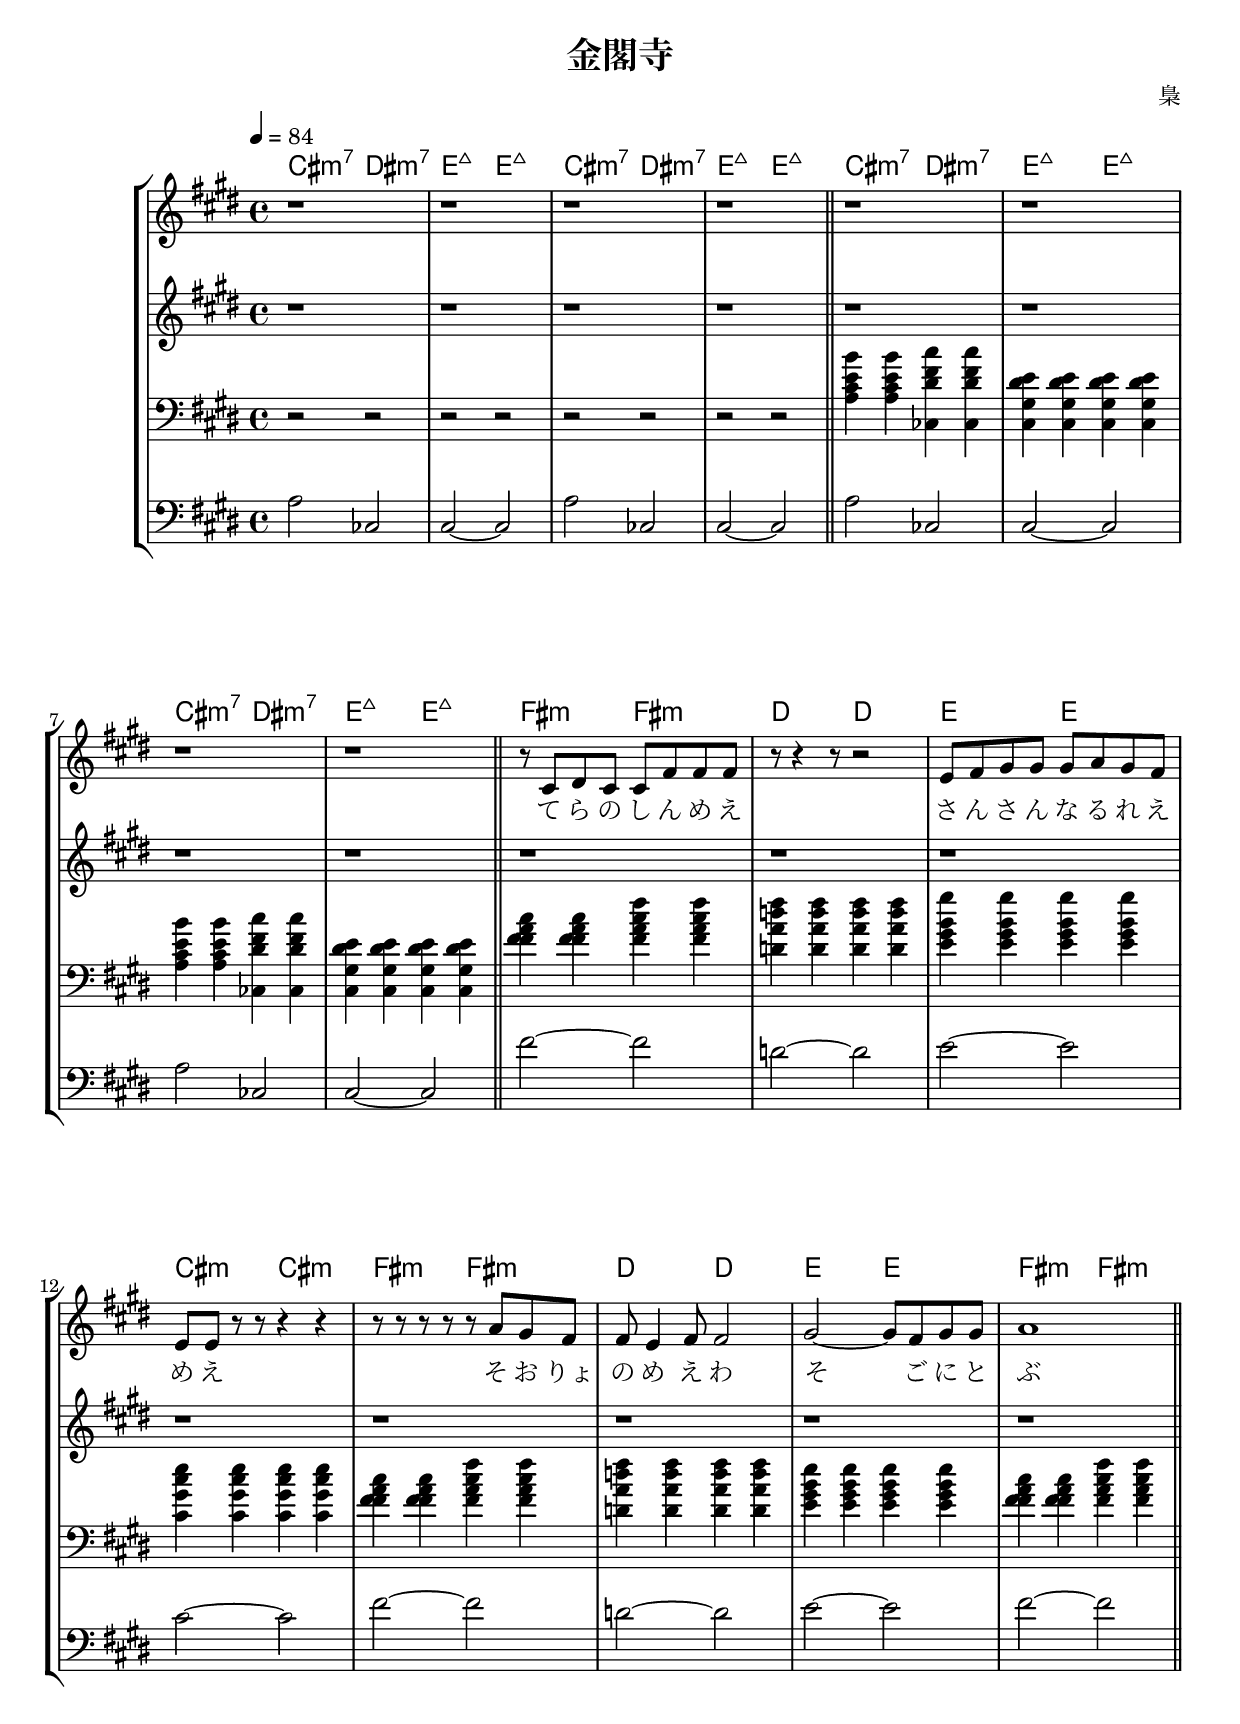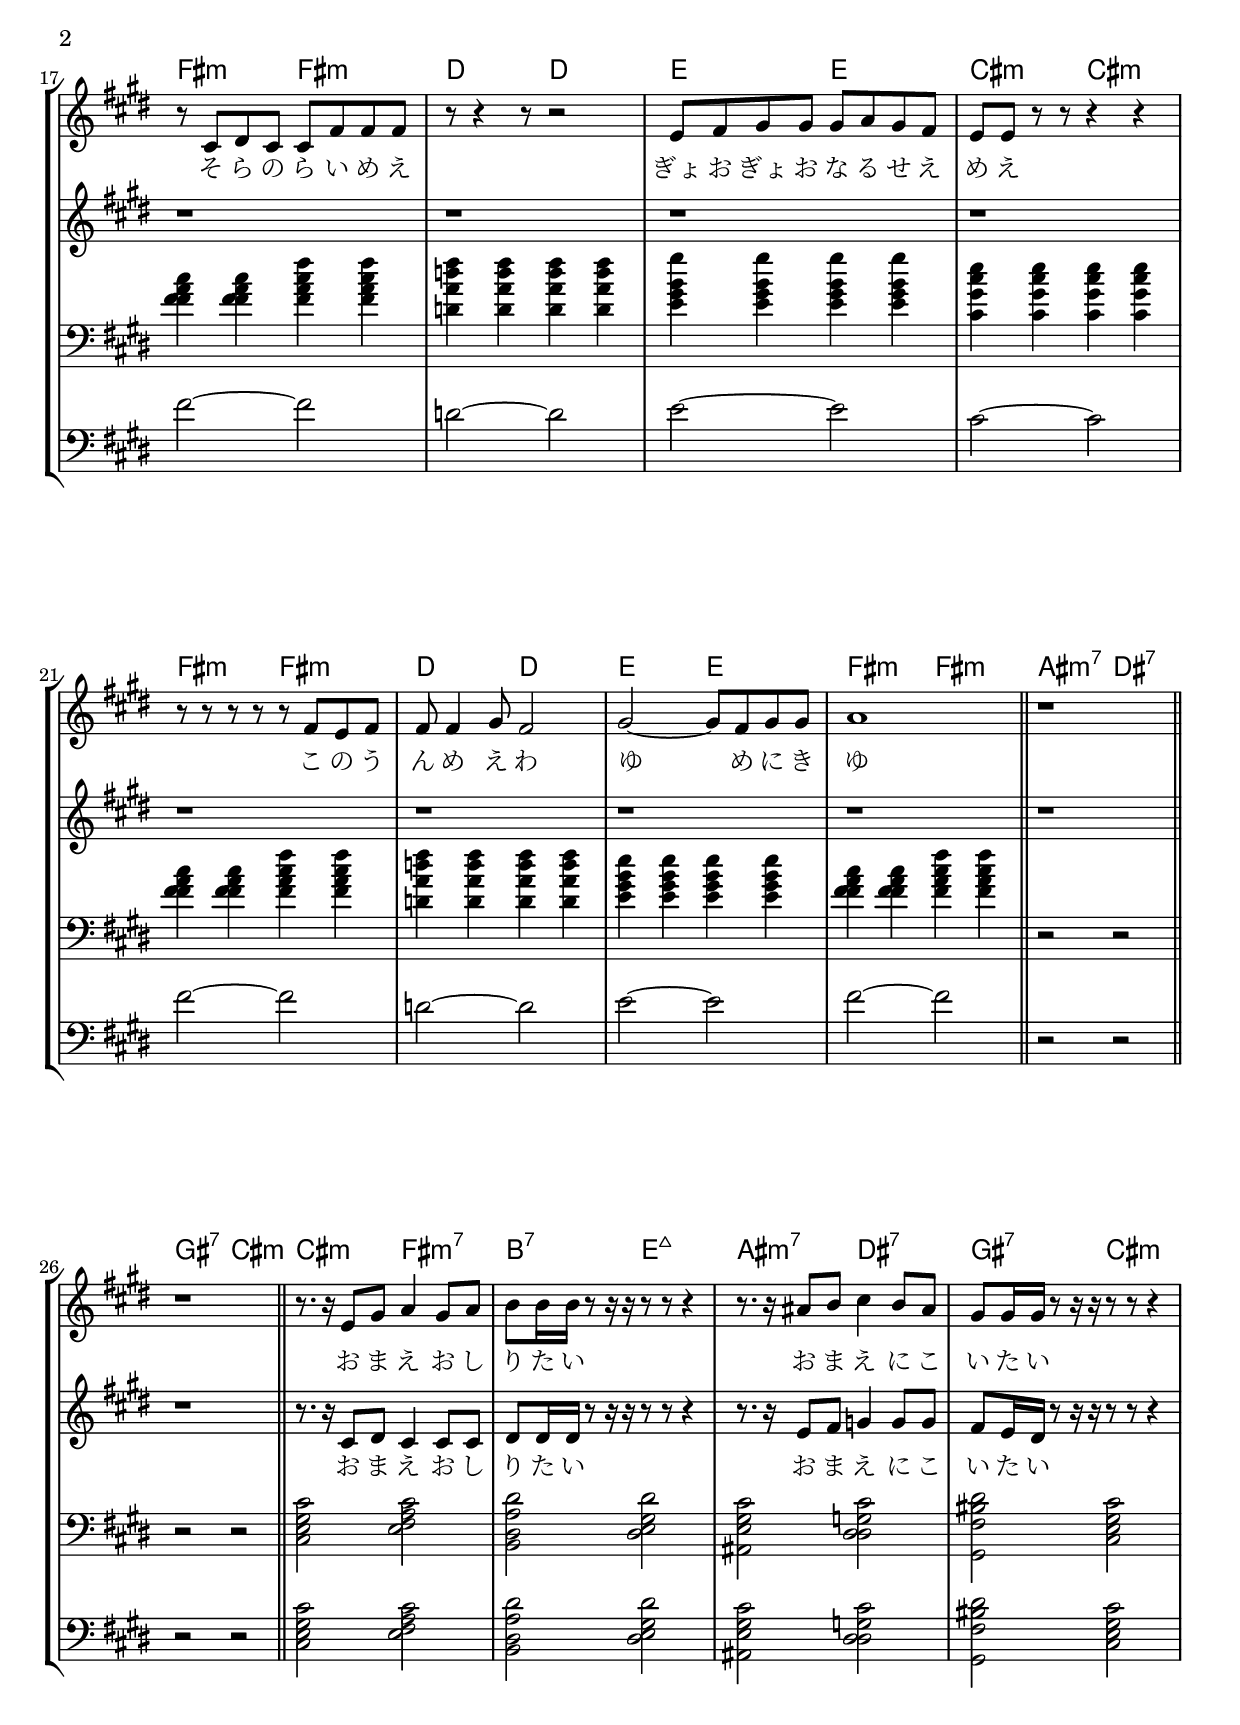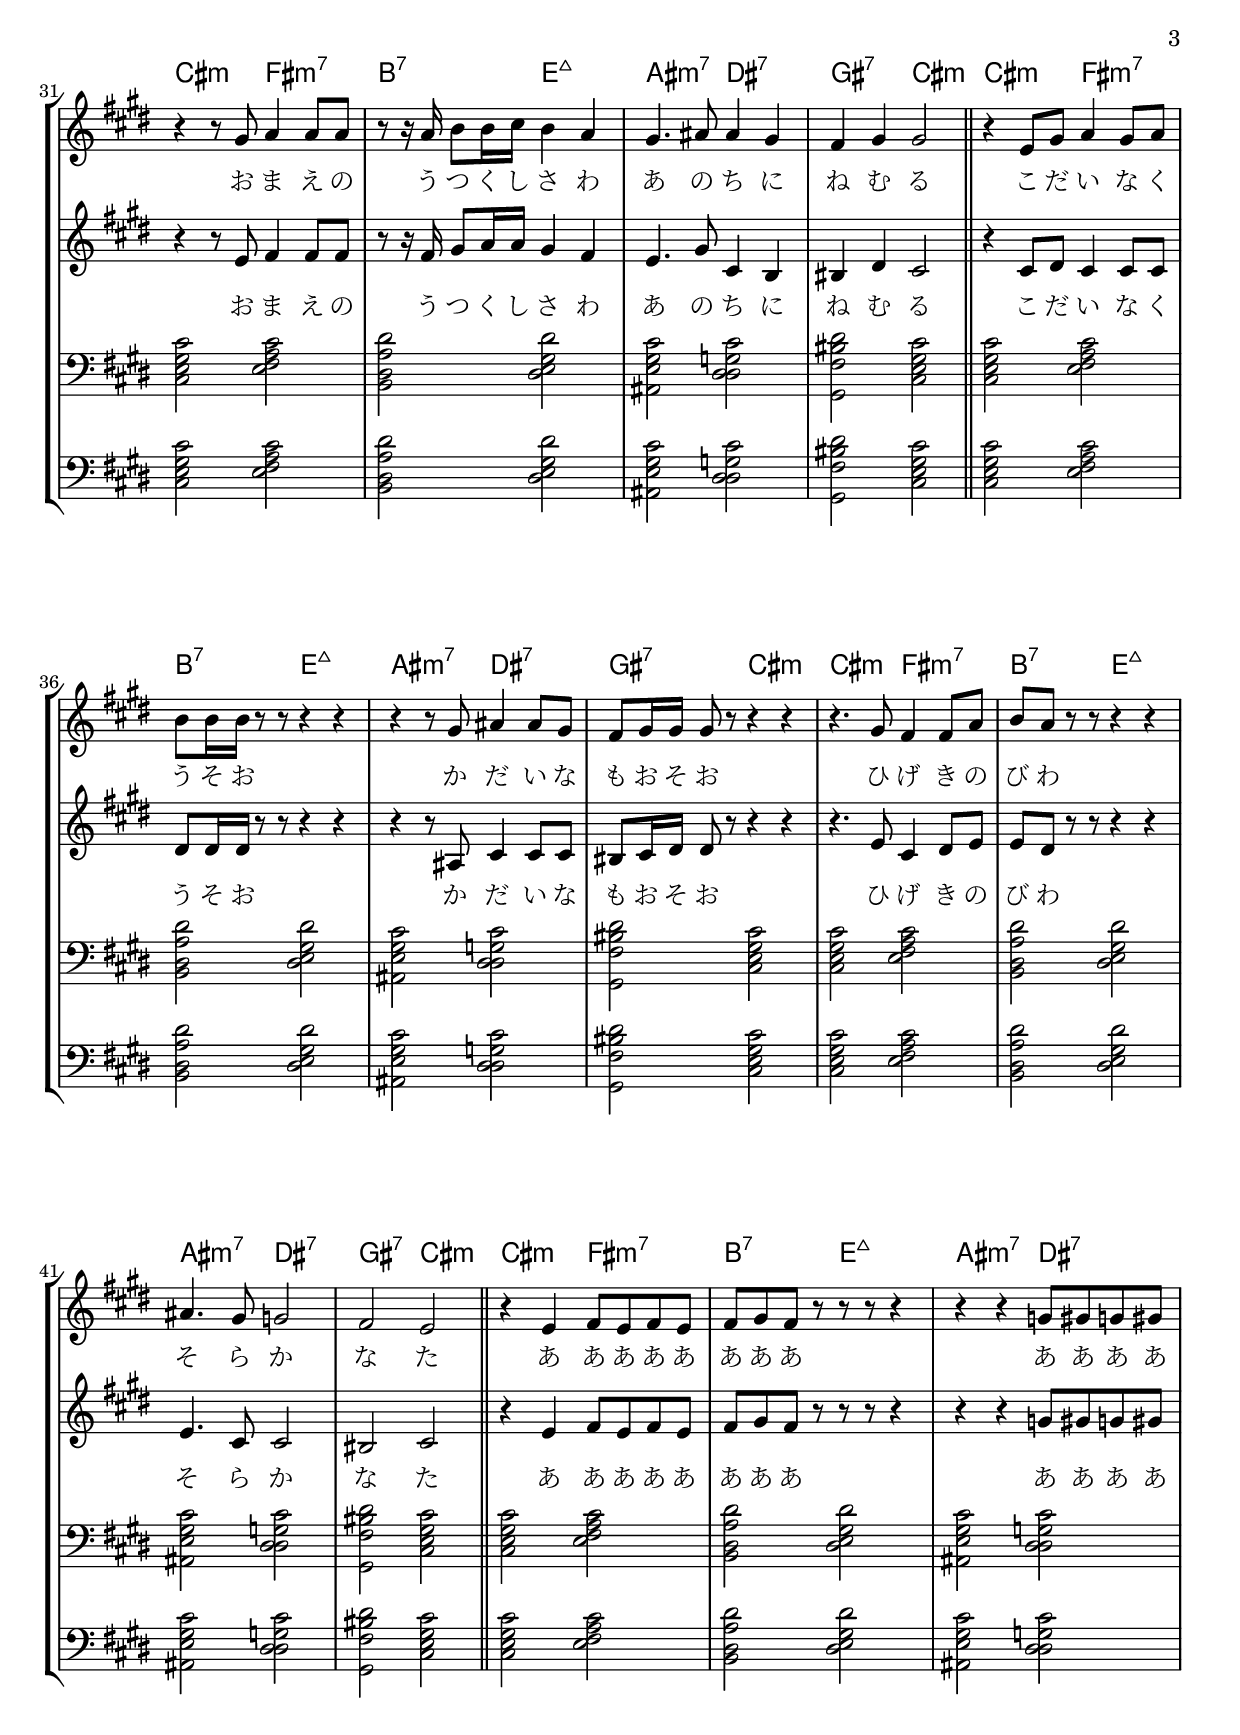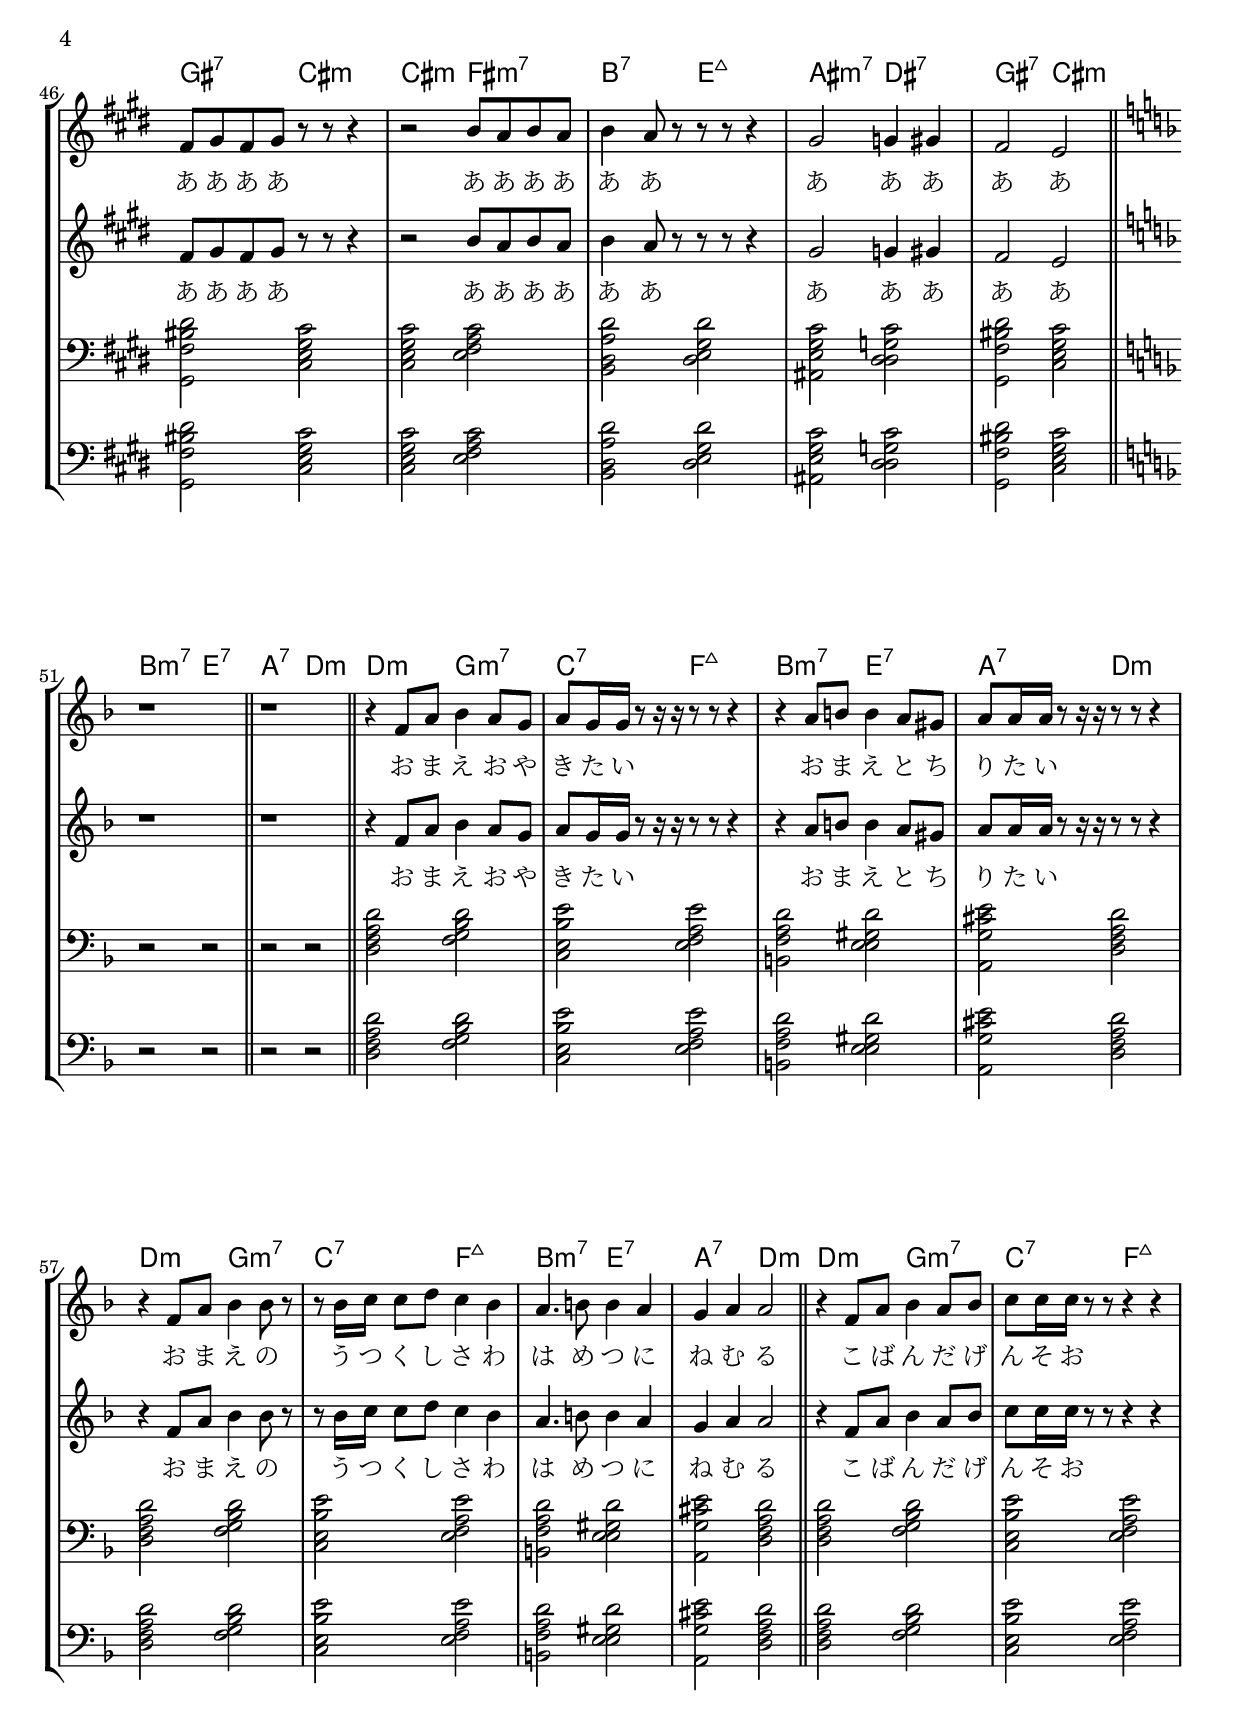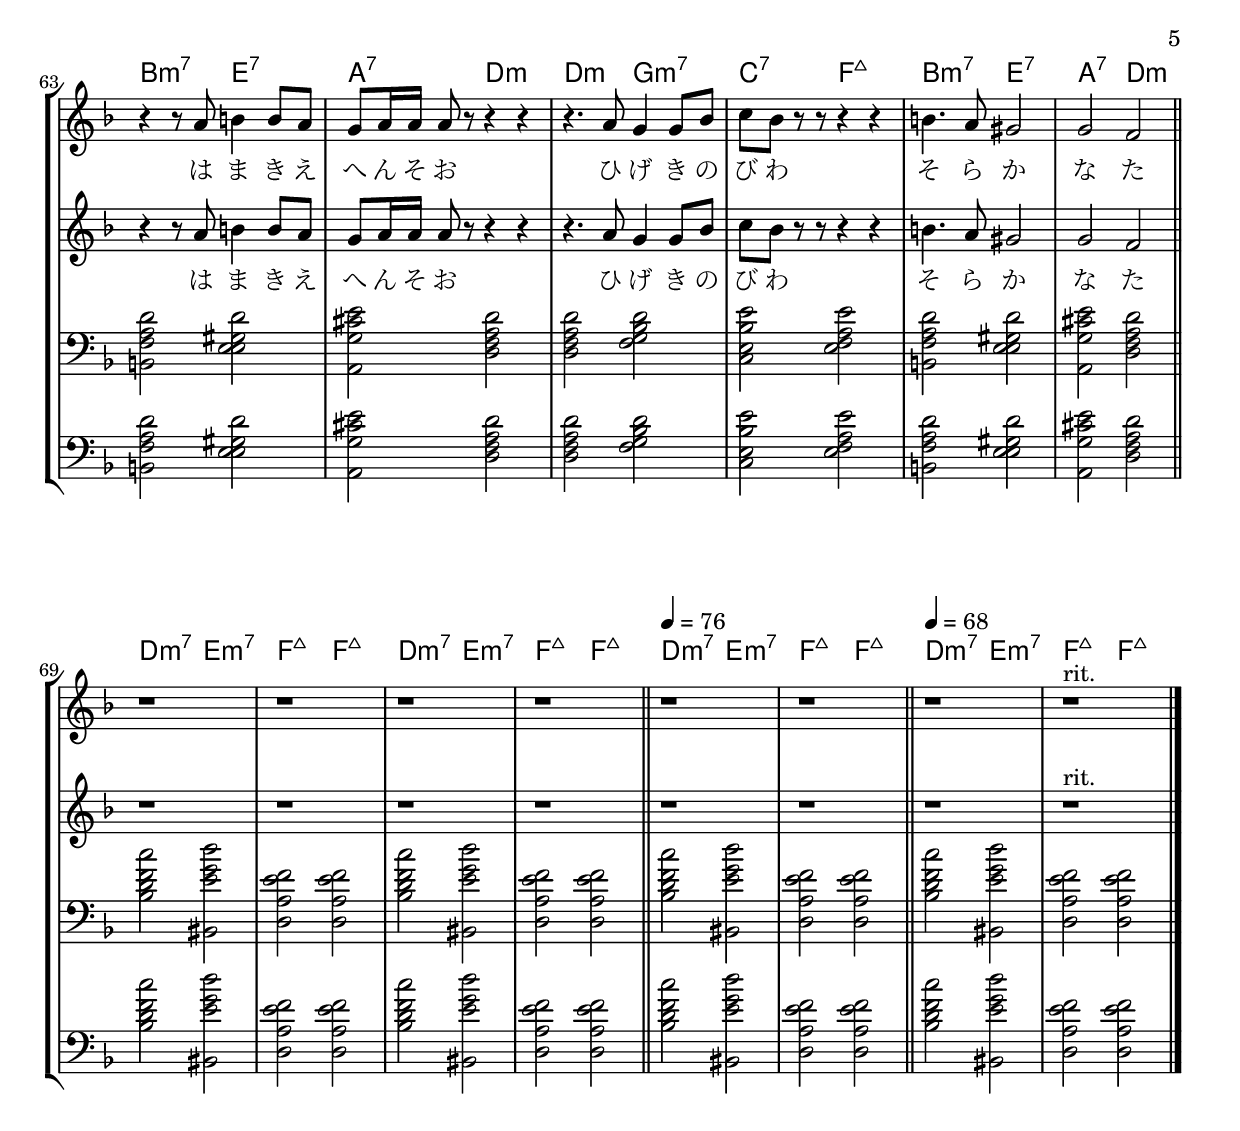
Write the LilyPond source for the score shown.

\version "2.12.1"

\header {
	title = \markup {金閣寺}
	composer = \markup \center-column {梟}
}

harmony = \chordmode {
	cis2:min7 dis:m7 e:maj7 e:maj7 cis:min7 dis:m7 e:maj7 e:maj7 

	cis:min7 dis:m7 e:maj7 e:maj7 cis:min7 dis:m7 e:maj7 e:maj7 

	fis:m fis:m d d e e cis:m cis:m fis:m fis:m d d e e fis:m fis:m 

	fis:m fis:m d d e e cis:m cis:m fis:m fis:m d d e e fis:m fis:m 

	ais:m7 dis:7 

	gis:7 cis:m 

	cis:m fis:min7 b:7 e:maj7 ais:m7 dis:7 gis:7 cis:m cis:m fis:min7 b:7 e:maj7 ais:m7 dis:7 gis:7 cis:m 

	cis:m fis:min7 b:7 e:maj7 ais:m7 dis:7 gis:7 cis:m cis:m fis:min7 b:7 e:maj7 ais:m7 dis:7 gis:7 cis:m 

	cis:m fis:min7 b:7 e:maj7 ais:m7 dis:7 gis:7 cis:m cis:m fis:min7 b:7 e:maj7 ais:m7 dis:7 gis:7 cis:m 

	b:m7 e:7 

	a:7 d:m 

	d:m g:min7 c:7 f:maj7 b:m7 e:7 a:7 d:m d:m g:min7 c:7 f:maj7 b:m7 e:7 a:7 d:m 

	d:m g:min7 c:7 f:maj7 b:m7 e:7 a:7 d:m d:m g:min7 c:7 f:maj7 b:m7 e:7 a:7 d:m 

	d:min7 e:m7 f:maj7 f:maj7 d:min7 e:m7 f:maj7 f:maj7 

	d:min7 e:m7 f:maj7 f:maj7 

	d:min7 e:m7 f:maj7 f:maj7 
}

melody = {
	\key e \major
	\tempo 4 = 84
	r1 | r1 | r1 | r1   
	r1 | r1 | r1 | r1   
	\set Staff.midiInstrument = #"mmi0.48"
	r8  cis'8  dis'8  cis'8  cis'8  fis'8  fis'8  fis'8 
	r8  r4  r8  r2 
	e'8  fis'8  gis'8  gis'8  gis'8  a'8  gis'8  fis'8 
	e'8  e'8  r8  r8  r4  r4 
	r8  r8  r8  r8  r8  a'8  gis'8  fis'8 
	fis'8  e'4  fis'8  fis'2 
	gis'2~gis'8  fis'8  gis'8  gis'8 
	a'1
	\set Staff.midiInstrument = #"mmi0.48"
	r8  cis'8  dis'8  cis'8  cis'8  fis'8  fis'8  fis'8 
	r8  r4  r8  r2 
	e'8  fis'8  gis'8  gis'8  gis'8  a'8  gis'8  fis'8 
	e'8  e'8  r8  r8  r4  r4 
	r8  r8  r8  r8  r8  fis'8  e'8  fis'8 
	fis'8  fis'4  gis'8  fis'2 
	gis'2~gis'8  fis'8  gis'8  gis'8 
	a'1
	r1   
	r1   
	\set Staff.midiInstrument = #"mmi0.48"
	r8.  r16  e'8  gis'8  a'4  gis'8  a'8 
	b'8  b'16  b'16  r8  r16  r16  r8  r8  r4 
	r8.  r16  ais'8  b'8  cis''4  b'8  ais'8 
	gis'8  gis'16  gis'16  r8  r16  r16  r8  r8  r4 
	r4  r8  gis'8  a'4  a'8  a'8 
	r8  r16  a'16  b'8  b'16  cis''16  b'4  a'4 
	gis'4.  ais'8  ais'4  gis'4 
	fis'4  gis'4  gis'2
	\set Staff.midiInstrument = #"mmi0.48"
	r4  e'8  gis'8  a'4  gis'8  a'8 
	b'8  b'16  b'16  r8  r8  r4  r4 
	r4  r8  gis'8  ais'4  ais'8  gis'8 
	fis'8  gis'16  gis'16  gis'8  r8  r4  r4 
	r4.  gis'8  fis'4  fis'8  a'8 
	b'8  a'8  r8  r8  r4  r4 
	ais'4.  gis'8  g'2 
	fis'2  e'2
	\set Staff.midiInstrument = #"Violin"
	r4  e'4  fis'8  e'8  fis'8  e'8 
	fis'8  gis'8  fis'8  r8  r8  r8  r4 
	r4  r4  g'8  gis'8  g'8  gis'8 
	fis'8  gis'8  fis'8  gis'8  r8  r8  r4 
	r2  b'8  a'8  b'8  a'8 
	b'4  a'8  r8  r8  r8  r4 
	gis'2  g'4  gis'4 
	fis'2  e'2
	\key f \major
	r1   
	r1   
	\set Staff.midiInstrument = #"mmi0.48"
	r4  f'8  a'8  bes'4  a'8  g'8 
	a'8  g'16  g'16  r8  r16  r16  r8  r8  r4 
	r4  a'8  b'8  b'4  a'8  gis'8 
	a'8  a'16  a'16  r8  r16  r16  r8  r8  r4 
	r4  f'8  a'8  bes'4  bes'8  r8 
	r8  bes'16  c''16  c''8  d''8  c''4  bes'4 
	a'4.  b'8  b'4  a'4 
	g'4  a'4  a'2
	\set Staff.midiInstrument = #"mmi0.48"
	r4  f'8  a'8  bes'4  a'8  bes'8 
	c''8  c''16  c''16  r8  r8  r4  r4 
	r4  r8  a'8  b'4  b'8  a'8 
	g'8  a'16  a'16  a'8  r8  r4  r4 
	r4.  a'8  g'4  g'8  bes'8 
	c''8  bes'8  r8  r8  r4  r4 
	b'4.  a'8  gis'2 
	g'2  f'2
	r1 | r1 | r1 | r1   
	\tempo 4 = 76
	r1 | r1   
	\tempo 4 = 68
	r1 | r1^"rit." \bar "|."
}

words = \lyricmode {
	
	
	て  ら  の  し  ん  め  え  さ  ん  さ  ん  な  る  れ  え  め  え  そ  お  りょ  の  め  え  わ  そ  ご  に  と  ぶ  
	そ  ら  の  ら  い  め  え  ぎょ  お  ぎょ  お  な  る  せ  え  め  え  こ  の  う  ん  め  え  わ  ゆ  め  に  き  ゆ  
	
	
	お  ま  え  お  し  り  た  い  お  ま  え  に  こ  い  た  い  お  ま  え  の  う  つ  く  し  さ  わ  あ  の  ち  に  ね  む  る  
	こ  だ  い  な  く  う  そ  お  か  だ  い  な  も  お  そ  お  ひ  げ  き  の  び  わ  そ  ら  か  な  た  
	あ  あ  あ  あ  あ  あ  あ  あ  あ  あ  あ  あ  あ  あ  あ  あ  あ  あ  あ  あ  あ  あ  あ  あ  あ  あ  あ  
	
	
	お  ま  え  お  や  き  た  い  お  ま  え  と  ち  り  た  い  お  ま  え  の  う  つ  く  し  さ  わ  は  め  つ  に  ね  む  る  
	こ  ば  ん  だ  げ  ん  そ  お  は  ま  き  え  へ  ん  そ  お  ひ  げ  き  の  び  わ  そ  ら  か  な  た  
	
	
	
}

secondmelody = {
	\key e \major
	\tempo 4 = 84
	r1 | r1 | r1 | r1   
	r1 | r1 | r1 | r1   
	r1 | r1 | r1 | r1 | r1 | r1 | r1 | r1   
	r1 | r1 | r1 | r1 | r1 | r1 | r1 | r1   
	r1   
	r1   
	\set Staff.midiInstrument = #"mmi0.42"
	r8.  r16  cis'8  dis'8  cis'4  cis'8  cis'8 
	dis'8  dis'16  dis'16  r8  r16  r16  r8  r8  r4 
	r8.  r16  e'8  fis'8  g'4  g'8  g'8 
	fis'8  e'16  dis'16  r8  r16  r16  r8  r8  r4 
	r4  r8  e'8  fis'4  fis'8  fis'8 
	r8  r16  fis'16  gis'8  a'16  a'16  gis'4  fis'4 
	e'4.  gis'8  cis'4  b4 
	bis4  dis'4  cis'2
	\set Staff.midiInstrument = #"mmi0.42"
	r4  cis'8  dis'8  cis'4  cis'8  cis'8 
	dis'8  dis'16  dis'16  r8  r8  r4  r4 
	r4  r8  ais8  cis'4  cis'8  cis'8 
	bis8  cis'16  dis'16  dis'8  r8  r4  r4 
	r4.  e'8  cis'4  dis'8  e'8 
	e'8  dis'8  r8  r8  r4  r4 
	e'4.  cis'8  cis'2 
	bis2  cis'2
	\set Staff.midiInstrument = #"Violin"
	r4  e'4  fis'8  e'8  fis'8  e'8 
	fis'8  gis'8  fis'8  r8  r8  r8  r4 
	r4  r4  g'8  gis'8  g'8  gis'8 
	fis'8  gis'8  fis'8  gis'8  r8  r8  r4 
	r2  b'8  a'8  b'8  a'8 
	b'4  a'8  r8  r8  r8  r4 
	gis'2  g'4  gis'4 
	fis'2  e'2
	\key f \major
	r1   
	r1   
	\set Staff.midiInstrument = #"mmi0.42"
	r4  f'8  a'8  bes'4  a'8  g'8 
	a'8  g'16  g'16  r8  r16  r16  r8  r8  r4 
	r4  a'8  b'8  b'4  a'8  gis'8 
	a'8  a'16  a'16  r8  r16  r16  r8  r8  r4 
	r4  f'8  a'8  bes'4  bes'8  r8 
	r8  bes'16  c''16  c''8  d''8  c''4  bes'4 
	a'4.  b'8  b'4  a'4 
	g'4  a'4  a'2
	\set Staff.midiInstrument = #"mmi0.42"
	r4  f'8  a'8  bes'4  a'8  bes'8 
	c''8  c''16  c''16  r8  r8  r4  r4 
	r4  r8  a'8  b'4  b'8  a'8 
	g'8  a'16  a'16  a'8  r8  r4  r4 
	r4.  a'8  g'4  g'8  bes'8 
	c''8  bes'8  r8  r8  r4  r4 
	b'4.  a'8  gis'2 
	g'2  f'2
	r1 | r1 | r1 | r1   
	\tempo 4 = 76
	r1 | r1   
	\tempo 4 = 68
	r1 | r1^"rit." \bar "|."
}

secondwords = \lyricmode {
	
	
	
	
	
	
	お  ま  え  お  し  り  た  い  お  ま  え  に  こ  い  た  い  お  ま  え  の  う  つ  く  し  さ  わ  あ  の  ち  に  ね  む  る  
	こ  だ  い  な  く  う  そ  お  か  だ  い  な  も  お  そ  お  ひ  げ  き  の  び  わ  そ  ら  か  な  た  
	あ  あ  あ  あ  あ  あ  あ  あ  あ  あ  あ  あ  あ  あ  あ  あ  あ  あ  あ  あ  あ  あ  あ  あ  あ  あ  あ  
	
	
	お  ま  え  お  や  き  た  い  お  ま  え  と  ち  り  た  い  お  ま  え  の  う  つ  く  し  さ  わ  は  め  つ  に  ね  む  る  
	こ  ば  ん  だ  げ  ん  そ  お  は  ま  き  え  へ  ん  そ  お  ひ  げ  き  の  び  わ  そ  ら  か  な  た  
	
	
	
}

tempochange = {
	\tempo 4 = 84
	r1 | r1 | r1 | r1 \bar "||"
	\tempo 4 = 84
	r1 | r1 | r1 | r1 \bar "||"
	\tempo 4 = 84
	r1 | r1 | r1 | r1 | r1 | r1 | r1 | r1 \bar "||"
	\tempo 4 = 84
	r1 | r1 | r1 | r1 | r1 | r1 | r1 | r1 \bar "||"
	\tempo 4 = 84
	r1 \bar "||"
	\tempo 4 = 84
	r1 \bar "||"
	\tempo 4 = 84
	r1 | r1 | r1 | r1 | r1 | r1 | r1 | r1 \bar "||"
	\tempo 4 = 84
	r1 | r1 | r1 | r1 | r1 | r1 | r1 | r1 \bar "||"
	\tempo 4 = 84
	r1 | r1 | r1 | r1 | r1 | r1 | r1 | r1 \bar "||"
	\tempo 4 = 84
	r1 \bar "||"
	\tempo 4 = 84
	r1 \bar "||"
	\tempo 4 = 84
	r1 | r1 | r1 | r1 | r1 | r1 | r1 | r1 \bar "||"
	\tempo 4 = 84
	r1 | r1 | r1 | r1 | r1 | r1 | r1 | r1 \bar "||"
	\tempo 4 = 84
	r1 | r1 | r1 | r1 \bar "||"
	\tempo 4 = 76
	r1 | r1 \bar "||"
	\tempo 4 = 68
	r1 | \tempo 4 = 51 r2 \tempo 4 = 45 r2 \bar "|."
}

mainacc = {
	\clef bass
	\set Staff.midiInstrument = #"Acoustic grand"
	\key e \major
	\tempo 4 = 84
	r2
	r2
	r2
	r2
	r2
	r2
	r2
	r2
	\bar "||"

	\set Staff.midiInstrument = #"Shamisen"
	<a cis' e' b'>4 <a cis' e' b'>4
	<ces dis' fis' cis''>4 <ces dis' fis' cis''>4
	<cis gis dis' e'>4 <cis gis dis' e'>4
	<cis gis dis' e'>4 <cis gis dis' e'>4
	<a cis' e' b'>4 <a cis' e' b'>4
	<ces dis' fis' cis''>4 <ces dis' fis' cis''>4
	<cis gis dis' e'>4 <cis gis dis' e'>4
	<cis gis dis' e'>4 <cis gis dis' e'>4
	\bar "||"

	\set Staff.midiInstrument = #"Shamisen"
	<fis' fis' a' cis''>4 <fis' fis' a' cis''>4
	<fis' a' cis'' fis''>4 <fis' a' cis'' fis''>4
	<d' a' d'' fis''>4 <d' a' d'' fis''>4
	<d' a' d'' fis''>4 <d' a' d'' fis''>4
	<e' gis' b' gis''>4 <e' gis' b' gis''>4
	<e' gis' b' gis''>4 <e' gis' b' gis''>4
	<cis' gis' cis'' e''>4 <cis' gis' cis'' e''>4
	<cis' gis' cis'' e''>4 <cis' gis' cis'' e''>4
	<fis' fis' a' cis''>4 <fis' fis' a' cis''>4
	<fis' a' cis'' fis''>4 <fis' a' cis'' fis''>4
	<d' a' d'' fis''>4 <d' a' d'' fis''>4
	<d' a' d'' fis''>4 <d' a' d'' fis''>4
	<e' gis' b' e''>4 <e' gis' b' e''>4
	<e' gis' b' e''>4 <e' gis' b' e''>4
	<fis' fis' a' cis''>4 <fis' fis' a' cis''>4
	<fis' a' cis'' fis''>4 <fis' a' cis'' fis''>4
	\bar "||"

	\set Staff.midiInstrument = #"Shamisen"
	<fis' fis' a' cis''>4 <fis' fis' a' cis''>4
	<fis' a' cis'' fis''>4 <fis' a' cis'' fis''>4
	<d' a' d'' fis''>4 <d' a' d'' fis''>4
	<d' a' d'' fis''>4 <d' a' d'' fis''>4
	<e' gis' b' gis''>4 <e' gis' b' gis''>4
	<e' gis' b' gis''>4 <e' gis' b' gis''>4
	<cis' gis' cis'' e''>4 <cis' gis' cis'' e''>4
	<cis' gis' cis'' e''>4 <cis' gis' cis'' e''>4
	<fis' fis' a' cis''>4 <fis' fis' a' cis''>4
	<fis' a' cis'' fis''>4 <fis' a' cis'' fis''>4
	<d' a' d'' fis''>4 <d' a' d'' fis''>4
	<d' a' d'' fis''>4 <d' a' d'' fis''>4
	<e' gis' b' e''>4 <e' gis' b' e''>4
	<e' gis' b' e''>4 <e' gis' b' e''>4
	<fis' fis' a' cis''>4 <fis' fis' a' cis''>4
	<fis' a' cis'' fis''>4 <fis' a' cis'' fis''>4
	\bar "||"

	\set Staff.midiInstrument = #"Acoustic grand"
	r2
	r2
	\bar "||"

	\set Staff.midiInstrument = #"Acoustic grand"
	r2
	r2
	\bar "||"

	\set Staff.midiInstrument = #"String Ensemble 1"
	<cis e gis cis'>2
	<fis e a cis'>2
	<b, dis a dis'>2
	<e dis gis dis'>2
	<ais, e gis cis'>2
	<dis dis g cis'>2
	<gis, fis bis dis'>2
	<cis e gis cis'>2
	<cis e gis cis'>2
	<fis e a cis'>2
	<b, dis a dis'>2
	<e dis gis dis'>2
	<ais, e gis cis'>2
	<dis dis g cis'>2
	<gis, fis bis dis'>2
	<cis e gis cis'>2
	\bar "||"

	\set Staff.midiInstrument = #"String Ensemble 1"
	<cis e gis cis'>2
	<fis e a cis'>2
	<b, dis a dis'>2
	<e dis gis dis'>2
	<ais, e gis cis'>2
	<dis dis g cis'>2
	<gis, fis bis dis'>2
	<cis e gis cis'>2
	<cis e gis cis'>2
	<fis e a cis'>2
	<b, dis a dis'>2
	<e dis gis dis'>2
	<ais, e gis cis'>2
	<dis dis g cis'>2
	<gis, fis bis dis'>2
	<cis e gis cis'>2
	\bar "||"

	\set Staff.midiInstrument = #"String Ensemble 1"
	<cis e gis cis'>2
	<fis e a cis'>2
	<b, dis a dis'>2
	<e dis gis dis'>2
	<ais, e gis cis'>2
	<dis dis g cis'>2
	<gis, fis bis dis'>2
	<cis e gis cis'>2
	<cis e gis cis'>2
	<fis e a cis'>2
	<b, dis a dis'>2
	<e dis gis dis'>2
	<ais, e gis cis'>2
	<dis dis g cis'>2
	<gis, fis bis dis'>2
	<cis e gis cis'>2
	\bar "||"

	\set Staff.midiInstrument = #"Acoustic grand"
	\key f \major
	r2
	r2
	\bar "||"

	\set Staff.midiInstrument = #"Acoustic grand"
	r2
	r2
	\bar "||"

	\set Staff.midiInstrument = #"FX 2 (soundtrack)"
	<d f a d'>2
	<g f bes d'>2
	<c e bes e'>2
	<f e a e'>2
	<b, f a d'>2
	<e e gis d'>2
	<a, g cis' e'>2
	<d f a d'>2
	<d f a d'>2
	<g f bes d'>2
	<c e bes e'>2
	<f e a e'>2
	<b, f a d'>2
	<e e gis d'>2
	<a, g cis' e'>2
	<d f a d'>2
	\bar "||"

	\set Staff.midiInstrument = #"FX 2 (soundtrack)"
	<d f a d'>2
	<g f bes d'>2
	<c e bes e'>2
	<f e a e'>2
	<b, f a d'>2
	<e e gis d'>2
	<a, g cis' e'>2
	<d f a d'>2
	<d f a d'>2
	<g f bes d'>2
	<c e bes e'>2
	<f e a e'>2
	<b, f a d'>2
	<e e gis d'>2
	<a, g cis' e'>2
	<d f a d'>2
	\bar "||"

	\set Staff.midiInstrument = #"FX 5 (brightness)"
	<bes d' f' c''>2
	<bis, e' g' d''>2
	<d a e' f'>2
	<d a e' f'>2
	<bes d' f' c''>2
	<bis, e' g' d''>2
	<d a e' f'>2
	<d a e' f'>2
	\bar "||"

	\set Staff.midiInstrument = #"FX 5 (brightness)"
	\tempo 4 = 76
	<bes d' f' c''>2
	<bis, e' g' d''>2
	<d a e' f'>2
	<d a e' f'>2
	\bar "||"

	\set Staff.midiInstrument = #"FX 5 (brightness)"
	\tempo 4 = 68
	<bes d' f' c''>2
	<bis, e' g' d''>2
	<d a e' f'>2
	<d a e' f'>2
	\bar "|."
}

subacc = {
	\clef bass
	\set Staff.midiInstrument = #"Viola"
	\key e \major
	\tempo 4 = 84
	a2
	~ces2
	cis2
	~cis2
	a2
	~ces2
	cis2
	~cis2
	\bar "||"

	\set Staff.midiInstrument = #"Viola"
	a2
	~ces2
	cis2
	~cis2
	a2
	~ces2
	cis2
	~cis2
	\bar "||"

	\set Staff.midiInstrument = #"Viola"
	fis'2
	~fis'2
	d'2
	~d'2
	e'2
	~e'2
	cis'2
	~cis'2
	fis'2
	~fis'2
	d'2
	~d'2
	e'2
	~e'2
	fis'2
	~fis'2
	\bar "||"

	\set Staff.midiInstrument = #"Viola"
	fis'2
	~fis'2
	d'2
	~d'2
	e'2
	~e'2
	cis'2
	~cis'2
	fis'2
	~fis'2
	d'2
	~d'2
	e'2
	~e'2
	fis'2
	~fis'2
	\bar "||"

	\set Staff.midiInstrument = #"Acoustic grand"
	r2
	r2
	\bar "||"

	\set Staff.midiInstrument = #"Acoustic grand"
	r2
	r2
	\bar "||"

	\set Staff.midiInstrument = #"Pad 6 (metallic)"
	<cis e gis cis'>2
	<fis e a cis'>2
	<b, dis a dis'>2
	<e dis gis dis'>2
	<ais, e gis cis'>2
	<dis dis g cis'>2
	<gis, fis bis dis'>2
	<cis e gis cis'>2
	<cis e gis cis'>2
	<fis e a cis'>2
	<b, dis a dis'>2
	<e dis gis dis'>2
	<ais, e gis cis'>2
	<dis dis g cis'>2
	<gis, fis bis dis'>2
	<cis e gis cis'>2
	\bar "||"

	\set Staff.midiInstrument = #"Pad 6 (metallic)"
	<cis e gis cis'>2
	<fis e a cis'>2
	<b, dis a dis'>2
	<e dis gis dis'>2
	<ais, e gis cis'>2
	<dis dis g cis'>2
	<gis, fis bis dis'>2
	<cis e gis cis'>2
	<cis e gis cis'>2
	<fis e a cis'>2
	<b, dis a dis'>2
	<e dis gis dis'>2
	<ais, e gis cis'>2
	<dis dis g cis'>2
	<gis, fis bis dis'>2
	<cis e gis cis'>2
	\bar "||"

	\set Staff.midiInstrument = #"Pad 6 (metallic)"
	<cis e gis cis'>2
	<fis e a cis'>2
	<b, dis a dis'>2
	<e dis gis dis'>2
	<ais, e gis cis'>2
	<dis dis g cis'>2
	<gis, fis bis dis'>2
	<cis e gis cis'>2
	<cis e gis cis'>2
	<fis e a cis'>2
	<b, dis a dis'>2
	<e dis gis dis'>2
	<ais, e gis cis'>2
	<dis dis g cis'>2
	<gis, fis bis dis'>2
	<cis e gis cis'>2
	\bar "||"

	\set Staff.midiInstrument = #"Acoustic grand"
	\key f \major
	r2
	r2
	\bar "||"

	\set Staff.midiInstrument = #"Acoustic grand"
	r2
	r2
	\bar "||"

	\set Staff.midiInstrument = #"Viola"
	<d f a d'>2
	<g f bes d'>2
	<c e bes e'>2
	<f e a e'>2
	<b, f a d'>2
	<e e gis d'>2
	<a, g cis' e'>2
	<d f a d'>2
	<d f a d'>2
	<g f bes d'>2
	<c e bes e'>2
	<f e a e'>2
	<b, f a d'>2
	<e e gis d'>2
	<a, g cis' e'>2
	<d f a d'>2
	\bar "||"

	\set Staff.midiInstrument = #"Viola"
	<d f a d'>2
	<g f bes d'>2
	<c e bes e'>2
	<f e a e'>2
	<b, f a d'>2
	<e e gis d'>2
	<a, g cis' e'>2
	<d f a d'>2
	<d f a d'>2
	<g f bes d'>2
	<c e bes e'>2
	<f e a e'>2
	<b, f a d'>2
	<e e gis d'>2
	<a, g cis' e'>2
	<d f a d'>2
	\bar "||"

	\set Staff.midiInstrument = #"Pad 6 (metallic)"
	<bes d' f' c''>2
	<bis, e' g' d''>2
	<d a e' f'>2
	<d a e' f'>2
	<bes d' f' c''>2
	<bis, e' g' d''>2
	<d a e' f'>2
	<d a e' f'>2
	\bar "||"

	\set Staff.midiInstrument = #"Pad 6 (metallic)"
	\tempo 4 = 76
	<bes d' f' c''>2
	<bis, e' g' d''>2
	<d a e' f'>2
	<d a e' f'>2
	\bar "||"

	\set Staff.midiInstrument = #"Pad 6 (metallic)"
	\tempo 4 = 68
	<bes d' f' c''>2
	<bis, e' g' d''>2
	<d a e' f'>2
	<d a e' f'>2
	\bar "|."
}

percA = {
	\drummode {
	r1  |r1  |r1  |r2 r8 hho4 hho8  \bar "||"
	cymr4 cymr4 cymr4 cymr4  |cymr4 cymr8 cymr16 cymr16 cymr4 cymr4  |cymr4 cymr4 cymr4 cymr4  |cymr4 cymr2.  \bar "||"
	cymr4 cymr4 cymr4 cymr4  |cymr4 cymr8 cymr16 cymr16 cymr4 cymr4  |cymr4 cymr4 cymr4 cymr4  |cymr4 cymr2.  |cymr4 cymr4 cymr4 cymr4  |cymr4 cymr8 cymr16 cymr16 cymr4 cymr4  |cymr4 cymr4 cymr4 cymr4  |cymr4 cymr2.  \bar "||"
	cymr4 cymr4 cymr4 cymr4  |cymr4 cymr8 cymr16 cymr16 cymr4 cymr4  |cymr4 cymr4 cymr4 cymr4  |cymr4 cymr2.  |cymr4 cymr4 cymr4 cymr4  |cymr4 cymr8 cymr16 cymr16 cymr4 cymr4  |cymr4 cymr4 cymr4 cymr4  |cymr4 cymr2.  \bar "||"
	cymr4 cymr4 cymr4 cymr4  \bar "||"
	\times 16/12{ r8. hh4 hh8 hh8. } \bar "||"
	r1  |r2. hho4  |r1  |r2. hho4  |r1  |r2. hho4  |r1  |r2. hho4  \bar "||"
	cymr4 cymr4 cymr4 cymr4  |cymr4 cymr8 cymr16 cymr16 cymr4 cymr4  |cymr4 cymr4 cymr4 cymr4  |cymr4 cymr2.  |cymr4 cymr4 cymr4 cymr4  |cymr4 cymr8 cymr16 cymr16 cymr4 cymr4  |cymr4 cymr4 cymr4 cymr4  |cymr4 cymr2.  \bar "||"
	cymr4 cymr4 cymr4 cymr4  |cymr4 cymr8 cymr16 cymr16 cymr4 cymr4  |cymr4 cymr4 cymr4 cymr4  |cymr4 cymr2.  |cymr4 cymr4 cymr4 cymr4  |cymr4 cymr8 cymr16 cymr16 cymr4 cymr4  |cymr4 cymr4 cymr4 cymr4  |cymr4 cymr2.  \bar "||"
	cymr4 cymr4 cymr4 cymr4  \bar "||"
	\times 16/12{ r8. hh4 hh8 hh8. } \bar "||"
	cymr4 cymr4 cymr4 cymr4  |cymr4 cymr8 cymr16 cymr16 cymr4 cymr4  |cymr4 cymr4 cymr4 cymr4  |cymr4 cymr2.  |cymr4 cymr4 cymr4 cymr4  |cymr4 cymr8 cymr16 cymr16 cymr4 cymr4  |cymr4 cymr4 cymr4 cymr4  |cymr4 cymr2.  \bar "||"
	r4 sn2 sn8. sn16  |r4 sn2 sn8. sn16  |r4 sn2 sn8. sn16  |r4 sn2 sn8. sn16  |r4 sn2 sn8. sn16  |r4 sn2 sn8. sn16  |r4 sn2 sn8. sn16  |r8 sn8 sn4 sn8 sn8 sn16 sn8 sn16  \bar "||"
	cymr4 cymr4 cymr4 cymr4  |cymr4 cymr8 cymr16 cymr16 cymr4 cymr4  |cymr4 cymr4 cymr4 cymr4  |cymr4 cymr2.  \bar "||"
	r1  |r2. hho4  \bar "||"
	r1  |r2 r8 hho4 hho8  \bar "|."
	}
}

percB = {
	\drummode {
	r4. hhp2 hhp8  |r4. hhp2 hhp8  |r4. hhp2 hhp8  |hhp4 hhp4 hhp4 hhp4  \bar "||"
	r2 sn2  |r2 sn2  |r2 sn2  |r8 sn8 sn2.  \bar "||"
	r2 sn2  |r2 sn2  |r2 sn2  |r8 sn8 sn2.  |r2 sn2  |r2 sn2  |r2 sn2  |r8 sn8 sn2.  \bar "||"
	r2 sn2  |r2 sn2  |r2 sn2  |r8 sn8 sn2.  |r2 sn2  |r2 sn2  |r2 sn2  |r8 sn8 sn2.  \bar "||"
	r2 sn2  \bar "||"
	\times 16/12{ sn16 sn4 r16 sn8 sn4 } \bar "||"
	r16 hhp16 hhp8 hhp16 hhp8 hhp2 r16  |r16 hhp16 hhp8 hhp16 hhp8 hhp2 r16  |r16 hhp16 hhp8 hhp16 hhp8 hhp2 r16  |r16 hhp16 hhp8 hhp16 hhp8 hhp2 r16  |r16 hhp16 hhp8 hhp16 hhp8 hhp2 r16  |r16 hhp16 hhp8 hhp16 hhp8 hhp2 r16  |r16 hhp16 hhp8 hhp16 hhp8 hhp2 r16  |r16 hhp16 hhp8 hhp16 hhp8 hhp2 hhp16  \bar "||"
	r2 sn2  |r2 sn2  |r2 sn2  |r8 sn8 sn2.  |r2 sn2  |r2 sn2  |r2 sn2  |r8 sn8 sn2.  \bar "||"
	r2 sn2  |r2 sn2  |r2 sn2  |r8 sn8 sn2.  |r2 sn2  |r2 sn2  |r2 sn2  |r8 sn8 sn2.  \bar "||"
	r2 sn2  \bar "||"
	\times 16/12{ sn16 sn4 r16 sn8 sn4 } \bar "||"
	r2 sn2  |r2 sn2  |r2 sn2  |r8 sn8 sn2.  |r2 sn2  |r2 sn2  |r2 sn2  |r8 sn8 sn2.  \bar "||"
	r4. r16 tommh8 tommh4. r16  |r1  |r4. r16 tommh8 tommh4. r16  |r1  |r4. r16 tommh8 tommh4. r16  |r1  |r4. r16 tommh8 tommh4. r16  |r1  \bar "||"
	r2 sn2  |r2 sn2  |r2 sn2  |r8 sn8 sn2.  \bar "||"
	r16 hhp16 hhp8 hhp16 hhp8 hhp2 r16  |r16 hhp16 hhp8 hhp16 hhp8 hhp2 hhp16  \bar "||"
	r4. hhp2 hhp8  |hhp4 hhp4 hhp4 hhp4  \bar "|."
	}
}

percC = {
	\drummode {
	hh4 hh4 hh4 hh4  |hh4 hh4 hh4 hh4  |hh4 hh4 hh4 hh4  |r4. hh2 r8  \bar "||"
	bd2. r8 bd8  |bd2. r8 bd8  |bd2. r8 bd8  |bd2 r8 bd4.  \bar "||"
	bd2. r8 bd8  |bd2. r8 bd8  |bd2. r8 bd8  |bd4. bd8 bd4. bd8  |bd2. r8 bd8  |bd2. r8 bd8  |bd2. r8 bd8  |bd2 r8 bd4.  \bar "||"
	bd2. r8 bd8  |bd2. r8 bd8  |bd2. r8 bd8  |bd4. bd8 bd4. bd8  |bd2. r8 bd8  |bd2. r8 bd8  |bd2. r8 bd8  |bd2 r8 bd4.  \bar "||"
	bd2 r8 bd4.  \bar "||"
	\times 16/12{ r8 bd16 bd8 bd16 bd8 bd16 bd8 bd16 } \bar "||"
	hh8. hh8. hh2 r8  |hh8. hh8. hh2 hh8  |hh8. hh8. hh2 r8  |hh8. hh8. hh2 hh8  |hh8. hh8. hh2 r8  |hh8. hh8. hh2 hh8  |hh8. hh8. hh2 r8  |hh8. hh8. hh4 hh4 hh8  \bar "||"
	bd2. r8 bd8  |bd2. r8 bd8  |bd2. r8 bd8  |bd4. bd8 bd4. bd8  |bd2. r8 bd8  |bd2. r8 bd8  |bd2. r8 bd8  |bd2 r8 bd4.  \bar "||"
	bd2. r8 bd8  |bd2. r8 bd8  |bd2. r8 bd8  |bd4. bd8 bd4. bd8  |bd2. r8 bd8  |bd2. r8 bd8  |bd2. r8 bd8  |bd2 r8 bd4.  \bar "||"
	bd2 r8 bd4.  \bar "||"
	\times 16/12{ r8 bd16 bd8 bd16 bd8 bd16 bd8 bd16 } \bar "||"
	bd2. r8 bd8  |bd2. r8 bd8  |bd2. r8 bd8  |bd4. bd8 bd4. bd8  |bd2. r8 bd8  |bd2. r8 bd8  |bd2. r8 bd8  |bd2 r8 bd4.  \bar "||"
	r8 toml8 toml8 toml8 toml8 toml8 toml8 toml8  |toml8 toml8 toml8 toml8 toml8 toml8 toml8 toml8  |toml8 toml8 toml8 toml8 toml8 toml8 toml8 toml8  |toml8 toml8 toml8 toml8 toml8 toml8 toml8 toml8  |r8 toml8 toml8 toml8 toml8 toml8 toml8 toml8  |toml8 toml8 toml8 toml8 toml8 toml8 toml8 toml8  |toml8 toml8 toml8 toml8 toml8 toml8 toml8 toml8  |toml8 toml8 toml8 toml8 toml8 toml8 toml8 toml8  \bar "||"
	bd2. r8 bd8  |bd2. r8 bd8  |bd2. r8 bd8  |bd2 r8 bd4.  \bar "||"
	hh8. hh8. hh2 r8  |hh8. hh8. hh4 hh4 hh8  \bar "||"
	hh4 hh4 hh4 hh4  |r4. hh2 r8  \bar "|."
	}
}

percD = {
	\drummode {
	bd2. r8 bd8  |bd8. bd8. bd2 bd8  |bd2. r8 bd8  |bd8. bd4. r16 bd4 bd8  \bar "||"
	r1 |r1 |r1 |r8. tommh8. tommh2 r8  \bar "||"
	r1 |r1 |r1 |r2 r8 tommh8 tommh4  |r1 |r1 |r1 |r8. tommh8. tommh2 r8  \bar "||"
	r1 |r1 |r1 |r2 r8 tommh8 tommh4  |r1 |r1 |r1 |r8. tommh8. tommh2 r8  \bar "||"
	r8. tommh8. tommh2 r8  \bar "||"
	\times 16/12{ r4 r16 hhp4 r16 hhp8 } \bar "||"
	r2 ss2  |r2 ss2  |r2 ss2  |r2 ss2  |r2 ss2  |r2 ss2  |r2 ss2  |r2 ss2  \bar "||"
	r1 |r1 |r1 |r2 r8 tommh8 tommh4  |r1 |r1 |r1 |r8. tommh8. tommh2 r8  \bar "||"
	r1 |r1 |r1 |r2 r8 tommh8 tommh4  |r1 |r1 |r1 |r8. tommh8. tommh2 r8  \bar "||"
	r8. tommh8. tommh2 r8  \bar "||"
	\times 16/12{ r4 r16 hhp4 r16 hhp8 } \bar "||"
	r1 |r1 |r1 |r2 r8 tommh8 tommh4  |r1 |r1 |r1 |r8. tommh8. tommh2 r8  \bar "||"
	r1  |r4. r16 tomfh8 tomfh4. r16  |r1  |r4. r16 tomfh8 tomfh4. r16  |r1  |r4. r16 tomfh8 tomfh4. r16  |r1  |r4. r16 tomfh2 r16  \bar "||"
	r1 |r1 |r1 |r8. tommh8. tommh2 r8  \bar "||"
	r2 ss2  |r2 ss2  \bar "||"
	bd2. r8 bd8  |bd8. bd4. r16 bd4 bd8  \bar "|."
	}
}

percE = {
	\drummode {
	r1 | r1 | r1 | r1 \bar "||"
	r1 |r1 |r1 |r2. toml8 toml8  \bar "||"
	r1 |r1 |r1 |r2. r8 toml8  |r1 |r1 |r1 |r2. toml8 toml8  \bar "||"
	r1 |r1 |r1 |r2. r8 toml8  |r1 |r1 |r1 |r2. toml8 toml8  \bar "||"
	r2. toml8 toml8  \bar "||"
	\times 16/12{ r2 r8. hho16 } \bar "||"
	bd2 r8 bd4 bd8  |bd4. bd4 bd4 bd8  |bd2 r8 bd4 bd8  |bd4. bd4 bd4 bd8  |bd2 r8 bd4 bd8  |bd4. bd4 bd4 bd8  |bd2 r8 bd4 bd8  |bd4. bd4 bd4.  \bar "||"
	r1 |r1 |r1 |r2. r8 toml8  |r1 |r1 |r1 |r2. toml8 toml8  \bar "||"
	r1 |r1 |r1 |r2. r8 toml8  |r1 |r1 |r1 |r2. toml8 toml8  \bar "||"
	r2. toml8 toml8  \bar "||"
	\times 16/12{ r2 r8. hho16 } \bar "||"
	r1 |r1 |r1 |r2. r8 toml8  |r1 |r1 |r1 |r2. toml8 toml8  \bar "||"
	bd4. r16 bd8. bd4.  |bd8. bd4. r16 bd4 bd8  |bd8. bd4 bd8. bd4.  |bd8. bd4. r16 bd4 bd8  |bd4. r16 bd8. bd4.  |bd8. bd4. r16 bd4 bd8  |bd8. bd4 bd8. bd4.  |bd4. bd8 bd4 r16 bd8.  \bar "||"
	r1 |r1 |r1 |r2. toml8 toml8  \bar "||"
	bd2 r8 bd4 bd8  |bd4. bd4 bd4.  \bar "||"
	r1 | r1 \bar "|."
	}
}

percF = {
	\drummode {
	r1 | r1 | r1 | r1 \bar "||"
	r1 |r1 |r1 |hho1  \bar "||"
	r1 |r1 |r1 |r1 |r1 |r1 |r1 |hho1  \bar "||"
	r1 |r1 |r1 |r1 |r1 |r1 |r1 |hho1  \bar "||"
	hho1  \bar "||"
	r1 \bar "||"
	r1 | r1 | r1 | r1 | r1 | r1 | r1 | r1 \bar "||"
	r1 |r1 |r1 |r1 |r1 |r1 |r1 |hho1  \bar "||"
	r1 |r1 |r1 |r1 |r1 |r1 |r1 |hho1  \bar "||"
	hho1  \bar "||"
	r1 \bar "||"
	r1 |r1 |r1 |r1 |r1 |r1 |r1 |hho1  \bar "||"
	cymc1  |r1 |r1 |r1 |cymc1  |r1 |r1 |r1 \bar "||"
	r1 |r1 |r1 |hho1  \bar "||"
	r1 | r1 \bar "||"
	r1 | r1 \bar "|."
	}
}

\score {
	<<
		\new StaffGroup <<
			\new ChordNames {\harmony}
			\new Voice = "melody" {\melody}
			\new Lyrics \lyricsto "melody" \words
			\new Voice = "secondmelody" {\secondmelody}
			\new Lyrics \lyricsto "secondmelody" \secondwords
			\new Staff = "mainacc" {\mainacc}
			\new Staff = "subacc" {\subacc}
		>>
	>>
	\layout { }
}
